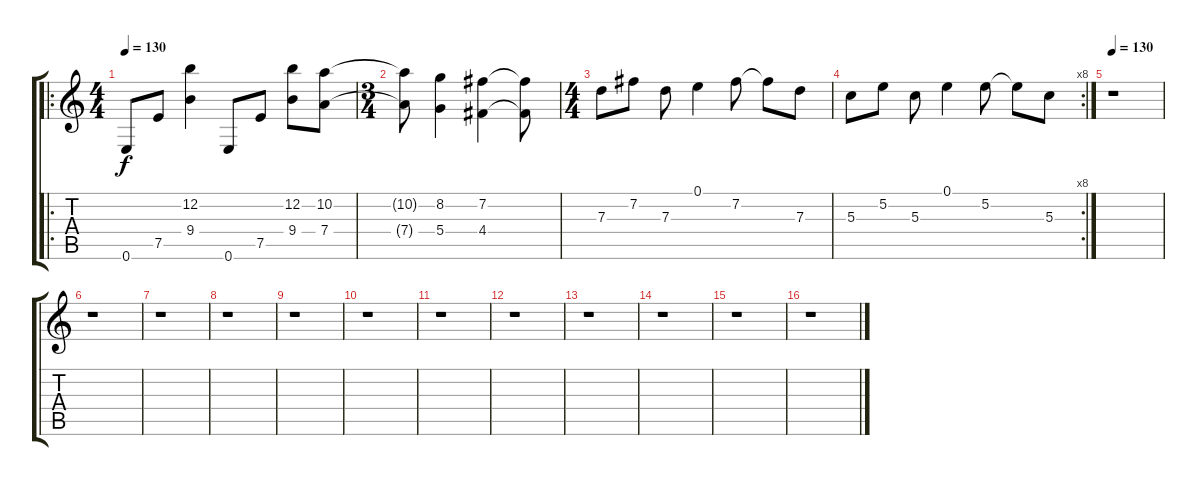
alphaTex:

\track "" {instrument acousticguitarsteel}
\staff {score tabs}
\tuning (E4 B3 G3 D3 A2 E2) {hide}
\ro
\ts (4 4)
\tempo 130
\tempo 95
\tempo 130
\clef g2
\ks c
0.6.8{dy f instrument acousticguitarsteel} 7.5.8 (12.2 9.4).4 0.6.8 7.5.8 (12.2 9.4).8 (10.2 7.4).8 |
\ts (3 4)
(10.2{t} 7.4{t}).8 (8.2 5.4).4 (7.2 4.4).4 (7.2{t} 4.4{t}).8 |
\ts (4 4)
7.3.8 7.2.8 7.3.8 0.1.4 7.2.8 7.2{t}.8 7.3.8 |
\rc 8
5.3.8 5.2.8 5.3.8 0.1.4 5.2.8 5.2{t}.8 5.3.8 |
\tempo 130
r.1 |
r.1 |
r.1 |
r.1 |
r.1 |
r.1 |
r.1 |
r.1 |
r.1 |
r.1 |
r.1 |
r.1
